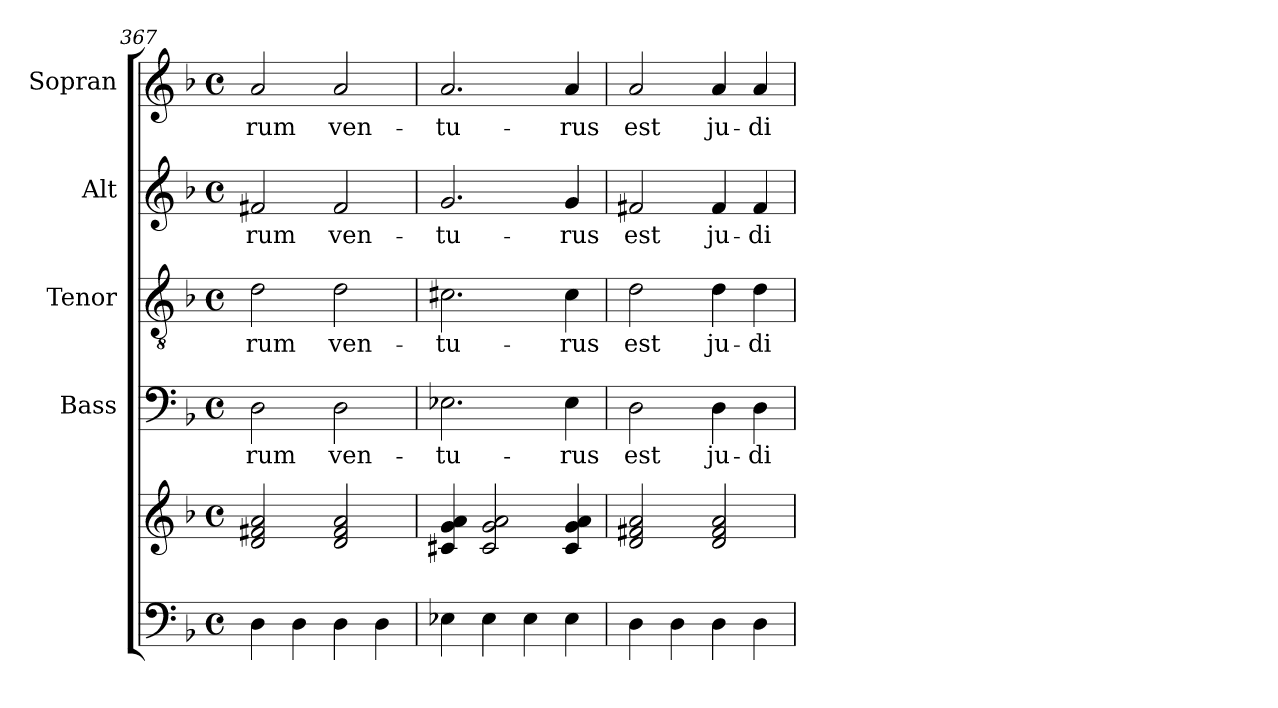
**kern	**kern	**kern	**text	**kern	**text	**kern	**text	**kern	**text
*part5	*part5	*part4	*part4	*part3	*part3	*part2	*part2	*part1	*part1
*staff6	*staff5	*staff4	*staff4	*staff3	*staff3	*staff2	*staff2	*staff1	*staff1
*	*	*I"Bass	*	*I"Tenor	*	*I"Alt	*	*I"Sopran	*
*	*	*I'B.	*	*I'T.	*	*I'A.	*	*I'S.	*
*clefF4	*clefG2	*clefF4	*	*clefGv2	*	*clefG2	*	*clefG2	*
*k[b-]	*k[b-]	*k[b-]	*	*k[b-]	*	*k[b-]	*	*k[b-]	*
*F:	*F:	*F:	*	*F:	*	*F:	*	*F:	*
*M4/4	*M4/4	*M4/4	*	*M4/4	*	*M4/4	*	*M4/4	*
*met(c)	*met(c)	*met(c)	*	*met(c)	*	*met(c)	*	*met(c)	*
=367	=367	=367	=367	=367	=367	=367	=367	=367	=367
!	!	!	!LO:LY:b	!	!LO:LY:b	!	!LO:LY:b	!	!LO:LY:b
4D\	2d/ 2f#X/ 2a/	2D\	-rum	2d\	-rum	2f#X/	-rum	2a/	-rum
4D\	.	.	.	.	.	.	.	.	.
!	!	!	!LO:LY:b	!	!LO:LY:b	!	!LO:LY:b	!	!LO:LY:b
4D\	2d/ 2f#/ 2a/	2D\	ven-	2d\	ven-	2f#/	ven-	2a/	ven-
4D\	.	.	.	.	.	.	.	.	.
=368	=368	=368	=368	=368	=368	=368	=368	=368	=368
!	!	!	!LO:LY:b	!	!LO:LY:b	!	!LO:LY:b	!	!LO:LY:b
4E-X\	4c#X/ 4g/ 4a/	2.E-X\	-tu-	2.c#X\	-tu-	2.g/	-tu-	2.a/	-tu-
4E-\	2c#/ 2g/ 2a/	.	.	.	.	.	.	.	.
4E-\	.	.	.	.	.	.	.	.	.
!	!	!	!LO:LY:b	!	!LO:LY:b	!	!LO:LY:b	!	!LO:LY:b
4E-\	4c#/ 4g/ 4a/	4E-\	-rus	4c#\	-rus	4g/	-rus	4a/	-rus
!!LO:LB:g=z
=369	=369	=369	=369	=369	=369	=369	=369	=369	=369
!	!	!	!LO:LY:b	!	!LO:LY:b	!	!LO:LY:b	!	!LO:LY:b
4D\	2d/ 2f#X/ 2a/	2D\	est	2d\	est	2f#X/	est	2a/	est
4D\	.	.	.	.	.	.	.	.	.
!	!	!	!LO:LY:b	!	!LO:LY:b	!	!LO:LY:b	!	!LO:LY:b
4D\	2d/ 2f#/ 2a/	4D\	ju-	4d\	ju-	4f#/	ju-	4a/	ju-
!	!	!	!LO:LY:b	!	!LO:LY:b	!	!LO:LY:b	!	!LO:LY:b
4D\	.	4D\	-di-	4d\	-di-	4f#/	-di-	4a/	-di-
=	=	=	=	=	=	=	=	=	=
*-	*-	*-	*-	*-	*-	*-	*-	*-	*-
